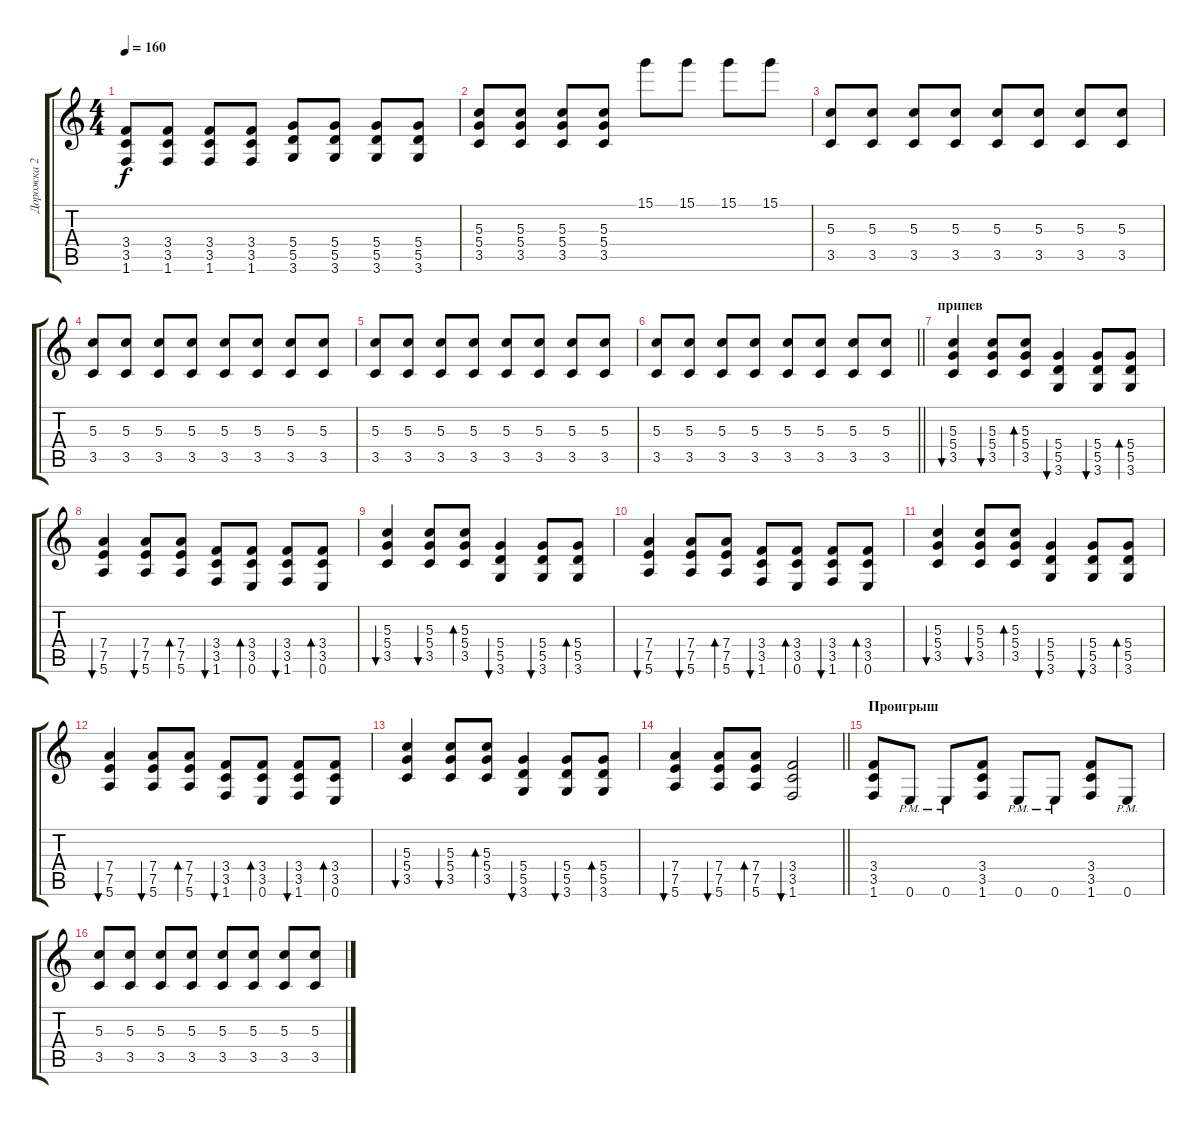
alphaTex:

\track ("Дорожка 2" "Дорожка 2") {instrument overdrivenguitar}
\staff {score tabs}
\tuning (E4 B3 G3 D3 A2 E2) {hide}
\ts (4 4)
\tempo 160
\clef g2
\ks c
(3.4 3.5 1.6).8{dy f} (3.4 3.5 1.6).8 (3.4 3.5 1.6).8 (3.4 3.5 1.6).8 (5.4 5.5 3.6).8 (5.4 5.5 3.6).8 (5.4 5.5 3.6).8 (5.4 5.5 3.6).8 |
(5.3 5.4 3.5).8 (5.3 5.4 3.5).8 (5.3 5.4 3.5).8 (5.3 5.4 3.5).8 15.1.8 15.1.8 15.1.8 15.1.8 |
(5.3 3.5).8 (5.3 3.5).8 (5.3 3.5).8 (5.3 3.5).8 (5.3 3.5).8 (5.3 3.5).8 (5.3 3.5).8 (5.3 3.5).8 |
(5.3 3.5).8 (5.3 3.5).8 (5.3 3.5).8 (5.3 3.5).8 (5.3 3.5).8 (5.3 3.5).8 (5.3 3.5).8 (5.3 3.5).8 |
(5.3 3.5).8 (5.3 3.5).8 (5.3 3.5).8 (5.3 3.5).8 (5.3 3.5).8 (5.3 3.5).8 (5.3 3.5).8 (5.3 3.5).8 |
\barLineRight lightlight
(5.3 3.5).8 (5.3 3.5).8 (5.3 3.5).8 (5.3 3.5).8 (5.3 3.5).8 (5.3 3.5).8 (5.3 3.5).8 (5.3 3.5).8 |
\section ("" "припев")
(5.3 5.4 3.5).4{bu 60} (5.3 5.4 3.5).8{bu 60} (5.3 5.4 3.5).8{bd 60} (5.4 5.5 3.6).4{bu 60} (5.4 5.5 3.6).8{bu 60} (5.4 5.5 3.6).8{bd 60} |
(7.4 7.5 5.6).4{bu 60} (7.4 7.5 5.6).8{bu 60} (7.4 7.5 5.6).8{bd 60} (3.4 3.5 1.6).8{bu 60} (3.4 3.5 0.6).8{bd 60} (3.4 3.5 1.6).8{bu 60} (3.4 3.5 0.6).8{bd 60} |
(5.3 5.4 3.5).4{bu 60} (5.3 5.4 3.5).8{bu 60} (5.3 5.4 3.5).8{bd 60} (5.4 5.5 3.6).4{bu 60} (5.4 5.5 3.6).8{bu 60} (5.4 5.5 3.6).8{bd 60} |
(7.4 7.5 5.6).4{bu 60} (7.4 7.5 5.6).8{bu 60} (7.4 7.5 5.6).8{bd 60} (3.4 3.5 1.6).8{bu 60} (3.4 3.5 0.6).8{bd 60} (3.4 3.5 1.6).8{bu 60} (3.4 3.5 0.6).8{bd 60} |
(5.3 5.4 3.5).4{bu 60} (5.3 5.4 3.5).8{bu 60} (5.3 5.4 3.5).8{bd 60} (5.4 5.5 3.6).4{bu 60} (5.4 5.5 3.6).8{bu 60} (5.4 5.5 3.6).8{bd 60} |
(7.4 7.5 5.6).4{bu 60} (7.4 7.5 5.6).8{bu 60} (7.4 7.5 5.6).8{bd 60} (3.4 3.5 1.6).8{bu 60} (3.4 3.5 0.6).8{bd 60} (3.4 3.5 1.6).8{bu 60} (3.4 3.5 0.6).8{bd 60} |
(5.3 5.4 3.5).4{bu 60} (5.3 5.4 3.5).8{bu 60} (5.3 5.4 3.5).8{bd 60} (5.4 5.5 3.6).4{bu 60} (5.4 5.5 3.6).8{bu 60} (5.4 5.5 3.6).8{bd 60} |
\barLineRight lightlight
(7.4 7.5 5.6).4{bu 60} (7.4 7.5 5.6).8{bu 60} (7.4 7.5 5.6).8{bd 60} (3.4 3.5 1.6).2{bu 60} |
\section ("" "Проигрыш")
(3.4 3.5 1.6).8 0.6{pm}.8 0.6{pm}.8 (3.4 3.5 1.6).8 0.6{pm}.8 0.6{pm}.8 (3.4 3.5 1.6).8 0.6{pm}.8 |
(5.3 3.5).8 (5.3 3.5).8 (5.3 3.5).8 (5.3 3.5).8 (5.3 3.5).8 (5.3 3.5).8 (5.3 3.5).8 (5.3 3.5).8
